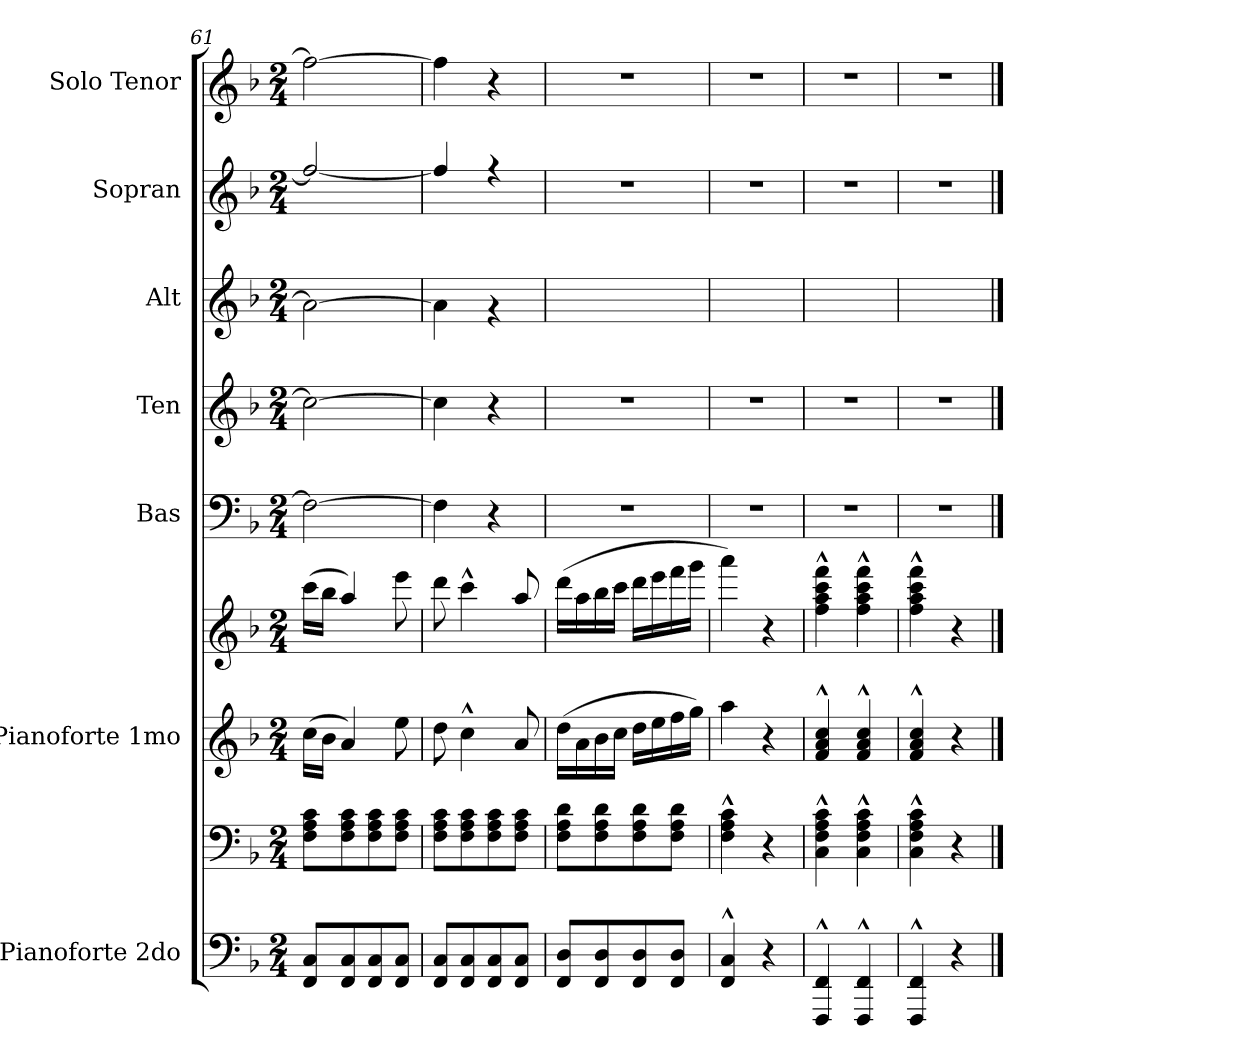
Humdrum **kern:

**kern	**kern	**kern	**kern	**kern	**kern	**kern	**kern	**kern
*part7	*part7	*part6	*part6	*part5	*part4	*part3	*part2	*part1
*staff9	*staff8	*staff7	*staff6	*staff5	*staff4	*staff3	*staff2	*staff1
*I"Pianoforte 2do	*	*I"Pianoforte 1mo	*	*I"Bas	*I"Ten	*I"Alt	*I"Sopran	*I"Solo Tenor
*I'Pno	*	*I'Pno	*	*I'B.	*I'T.	*I'A.	*I'S.	*I'Solo
*clefF4	*clefF4	*clefG2	*clefG2	*clefF4	*	*clefG2	*clefG2	*clefG2
*	*	*	*	*	*ITrd8c12	*	*	*ITrd8c12
*k[b-]	*k[b-]	*k[b-]	*k[b-]	*k[b-]	*k[b-]	*k[b-]	*k[b-]	*k[b-]
*M2/4	*M2/4	*M2/4	*M2/4	*M2/4	*M2/4	*M2/4	*M2/4	*M2/4
=61	=61	=61	=61	=61	=61	=61	=61	=61
8FF/ 8C/L	8F\ 8A\ 8c\L	(16cc\LL	(16ccc\LL	2F\_	2c\_	2a\_	2ff/_	2f\_
.	.	16b-\JJ	16bb-\JJ	.	.	.	.	.
8FF/ 8C/	8F\ 8A\ 8c\	4a/)	4aa/)	.	.	.	.	.
8FF/ 8C/	8F\ 8A\ 8c\	.	.	.	.	.	.	.
8FF/ 8C/J	8F\ 8A\ 8c\J	8ee\	8eee\	.	.	.	.	.
=62	=62	=62	=62	=62	=62	=62	=62	=62
8FF/ 8C/L	8F\ 8A\ 8c\L	8dd\	8ddd\	4F\]	4c\]	4a\]	4ff/]	4f\]
8FF/ 8C/	8F\ 8A\ 8c\	4cc^^\	4ccc^^\	.	.	.	.	.
8FF/ 8C/	8F\ 8A\ 8c\	.	.	4r	4r	4rg	4rff	4r
8FF/ 8C/J	8F\ 8A\ 8c\J	8a/	8aa/	.	.	.	.	.
=63	=63	=63	=63	=63	=63	=63	=63	=63
8FF/ 8D/L	8F\ 8A\ 8d\L	(16dd\LL	(16ddd\LL	2r	2r	2ryy	2r	2r
.	.	16a\	16aa\	.	.	.	.	.
8FF/ 8D/	8F\ 8A\ 8d\	16b-\	16bb-\	.	.	.	.	.
.	.	16cc\JJ	16ccc\JJ	.	.	.	.	.
8FF/ 8D/	8F\ 8A\ 8d\	16dd\LL	16ddd\LL	.	.	.	.	.
.	.	16ee\	16eee\	.	.	.	.	.
8FF/ 8D/J	8F\ 8A\ 8d\J	16ff\	16fff\	.	.	.	.	.
.	.	16gg\JJ)	16ggg\JJ	.	.	.	.	.
=64	=64	=64	=64	=64	=64	=64	=64	=64
4FF^^/ 4C^^/	4F^^\ 4A^^\ 4c^^\	4aa\	4aaa\)	2r	2r	2ryy	2r	2r
4r	4r	4r	4r	.	.	.	.	.
=65	=65	=65	=65	=65	=65	=65	=65	=65
4FFF^^/ 4FF^^/	4C^^\ 4F^^\ 4A^^\ 4c^^\	4f^^/ 4a^^/ 4cc^^/	4ff^^\ 4aa^^\ 4ccc^^\ 4fff^^\	2r	2r	2ryy	2r	2r
4FFF^^/ 4FF^^/	4C^^\ 4F^^\ 4A^^\ 4c^^\	4f^^/ 4a^^/ 4cc^^/	4ff^^\ 4aa^^\ 4ccc^^\ 4fff^^\	.	.	.	.	.
=66	=66	=66	=66	=66	=66	=66	=66	=66
4FFF^^/ 4FF^^/	4C^^\ 4F^^\ 4A^^\ 4c^^\	4f^^/ 4a^^/ 4cc^^/	4ff^^\ 4aa^^\ 4ccc^^\ 4fff^^\	2r	2r	2ryy	2r	2r
4r	4r	4r	4r	.	.	.	.	.
==	==	==	==	==	==	==	==	==
*-	*-	*-	*-	*-	*-	*-	*-	*-
